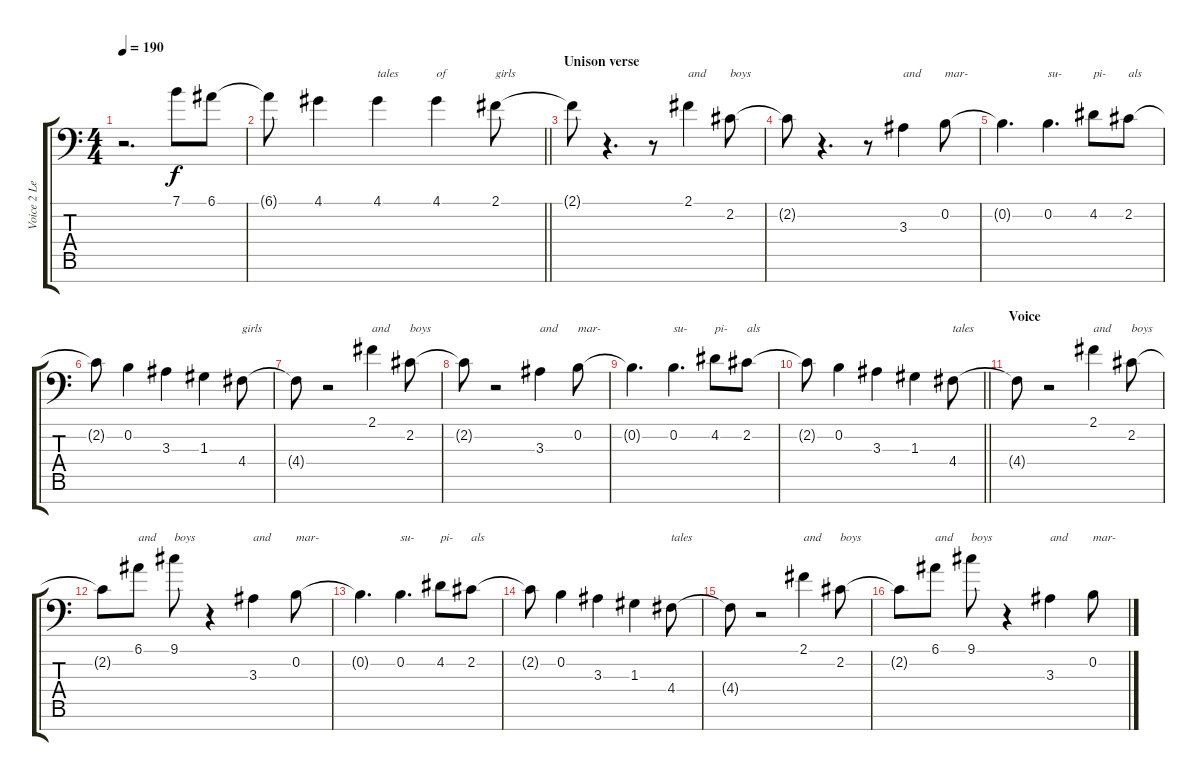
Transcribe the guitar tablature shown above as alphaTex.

\track ("Voice 2 Left - Murph" "Voice 2 Le") {instrument choiraahs}
\staff {score tabs}
\tuning (E4 B3 G3 D3 A2 E2 C-1) {hide}
\ts (4 4)
\tempo 190
\clef f4
\ks c
r.2{d dy f} 7.1.8 6.1.8 |
\barLineRight lightlight
6.1{t}.8 4.1.4 4.1.4{txt "tales"} 4.1.4{txt "of"} 2.1.8{txt "girls"} |
\section ("" "Unison verse")
2.1{t}.8 r.4{d} r.8 2.1.4{txt "and"} 2.2.8{txt "boys"} |
2.2{t}.8 r.4{d} r.8 3.3.4{txt "and"} 0.2.8{txt "mar-"} |
0.2{t}.4{d} 0.2.4{d txt "su-"} 4.2.8{txt "pi-"} 2.2.8{txt "als"} |
2.2{t}.8 0.2.4 3.3.4 1.3.4 4.4.8{txt "girls"} |
4.4{t}.8 r.2 2.1.4{txt "and"} 2.2.8{txt "boys"} |
2.2{t}.8 r.2 3.3.4{txt "and"} 0.2.8{txt "mar-"} |
0.2{t}.4{d} 0.2.4{d txt "su-"} 4.2.8{txt "pi-"} 2.2.8{txt "als"} |
\barLineRight lightlight
2.2{t}.8 0.2.4 3.3.4 1.3.4 4.4.8{txt "tales"} |
\section ("" "Voice")
4.4{t}.8 r.2 2.1.4{txt "and"} 2.2.8{txt "boys"} |
2.2{t}.8 6.1.8{txt "and"} 9.1.8{txt "boys"} r.4 3.3.4{txt "and"} 0.2.8{txt "mar-"} |
0.2{t}.4{d} 0.2.4{d txt "su-"} 4.2.8{txt "pi-"} 2.2.8{txt "als"} |
2.2{t}.8 0.2.4 3.3.4 1.3.4 4.4.8{txt "tales"} |
4.4{t}.8 r.2 2.1.4{txt "and "} 2.2.8{txt "boys"} |
2.2{t}.8 6.1.8{txt "and"} 9.1.8{txt "boys"} r.4 3.3.4{txt "and"} 0.2.8{txt "mar-"}
